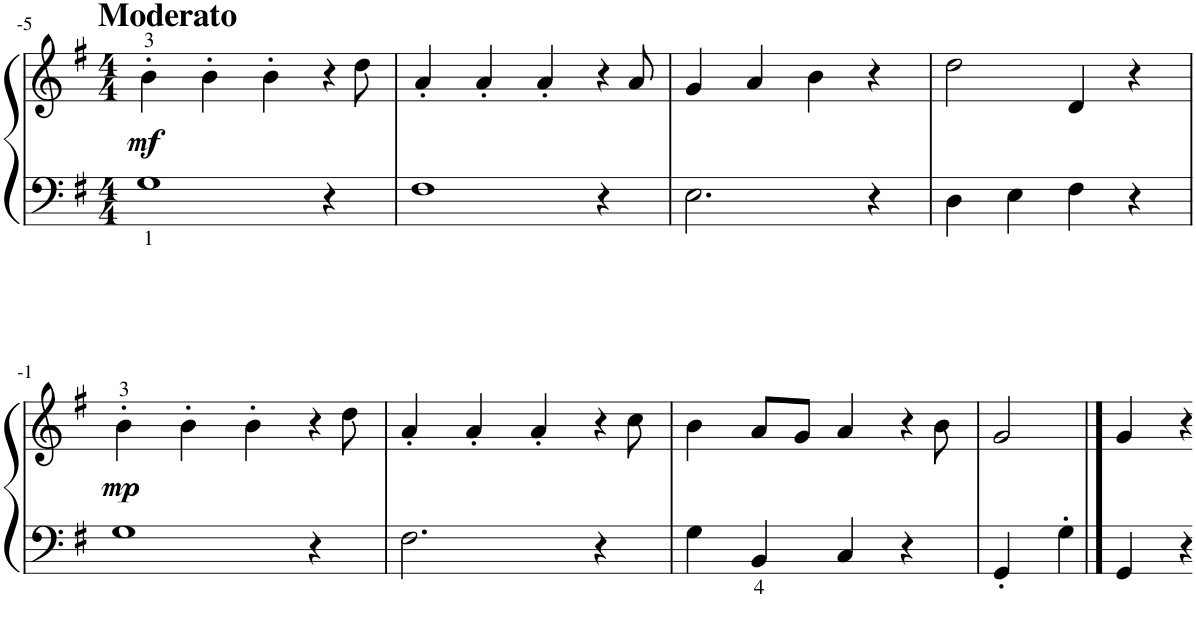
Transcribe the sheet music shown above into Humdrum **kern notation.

**kern	**kern	**dynam
*part1	*part1	*part1
*staff2	*staff1	*staff1/2
*I"Piano	*	*
*I'Pno	*	*
!!LO:PB:g=z
*clefF4	*clefG2	*
*k[f#]	*k[f#]	*
*M4/4	*M4/4	*
=5-	=5-	=5-
!	!LO:TX:a:B:t=Moderato	!
!	!	!LO:DY:b
1G	4b'\	mf
.	4b'\	.
.	4b'\	.
.	4r	.
4r	8dd\	.
.	8ryy	.
=4-	=4-	=4-
1F#	4a'/	.
.	4a'/	.
.	4a'/	.
.	4r	.
4r	8a/	.
.	8ryy	.
=3-	=3-	=3-
2.E\	4g/	.
.	4a/	.
.	4b\	.
4r	4r	.
=2-	=2-	=2-
4D\	2dd\	.
4E\	.	.
4F#\	4d/	.
4r	4r	.
!!LO:LB:g=z
=1-	=1-	=1-
!	!	!LO:DY:b
1G	4b'\	mp
.	4b'\	.
.	4b'\	.
.	4r	.
4r	8dd\	.
.	8ryy	.
=	=	=
2.F#\	4a'/	.
.	4a'/	.
.	4a'/	.
4r	4r	.
8ryy	8cc\	.
=1	=1	=1
4G\	4b\	.
4BB/	8a/L	.
.	8g/J	.
4C/	4a/	.
4r	4r	.
8ryy	8b\	.
=2	=2	=2
4GG'/	2g/	.
4G'\	.	.
4GG/	4g/	.
4r	4r	.
==	==	==
*-	*-	*-
